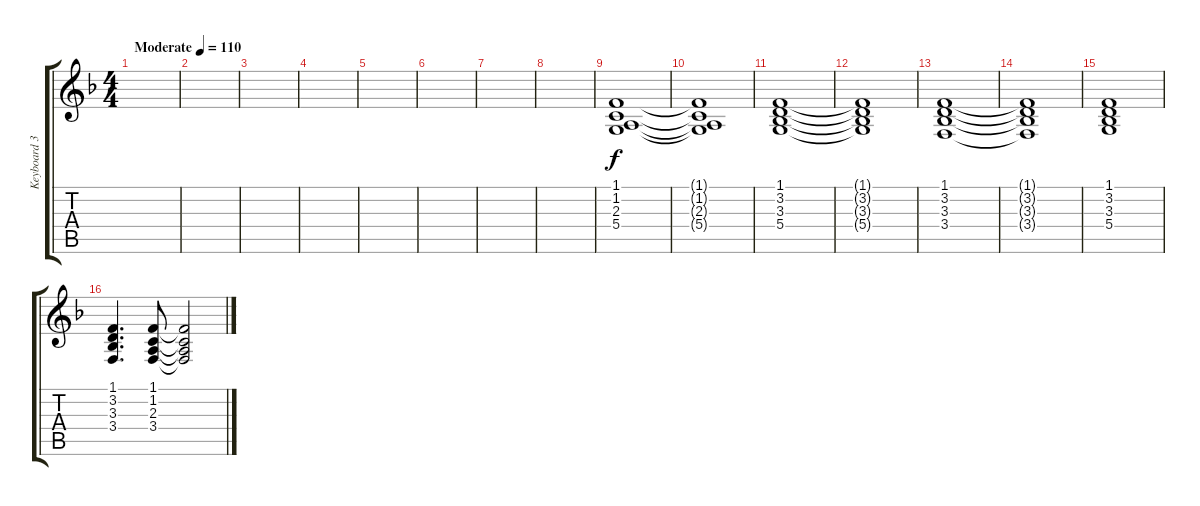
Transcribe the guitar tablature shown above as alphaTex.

\track ("Keyboard 3" "Keyboard 3") {instrument synthstrings1}
\staff {score tabs}
\tuning (E4 B3 G3 D3 A2 E2) {hide}
\ts (4 4)
\tempo (110 "Moderate")
\clef g2
\ks f
|
|
|
|
|
|
|
|
(1.1 1.2 2.3 5.4).1 |
(1.1{t} 1.2{t} 2.3{t} 5.4{t}).1 |
(1.1 3.2 3.3 5.4).1 |
(1.1{t} 3.2{t} 3.3{t} 5.4{t}).1 |
(1.1 3.2 3.3 3.4).1 |
(1.1{t} 3.2{t} 3.3{t} 3.4{t}).1 |
(1.1 3.2 3.3 5.4).1 |
(1.1 3.2 3.3 3.4).4{d} (1.1 1.2 2.3 3.4).8 (1.1{t} 1.2{t} 2.3{t} 3.4{t}).2
